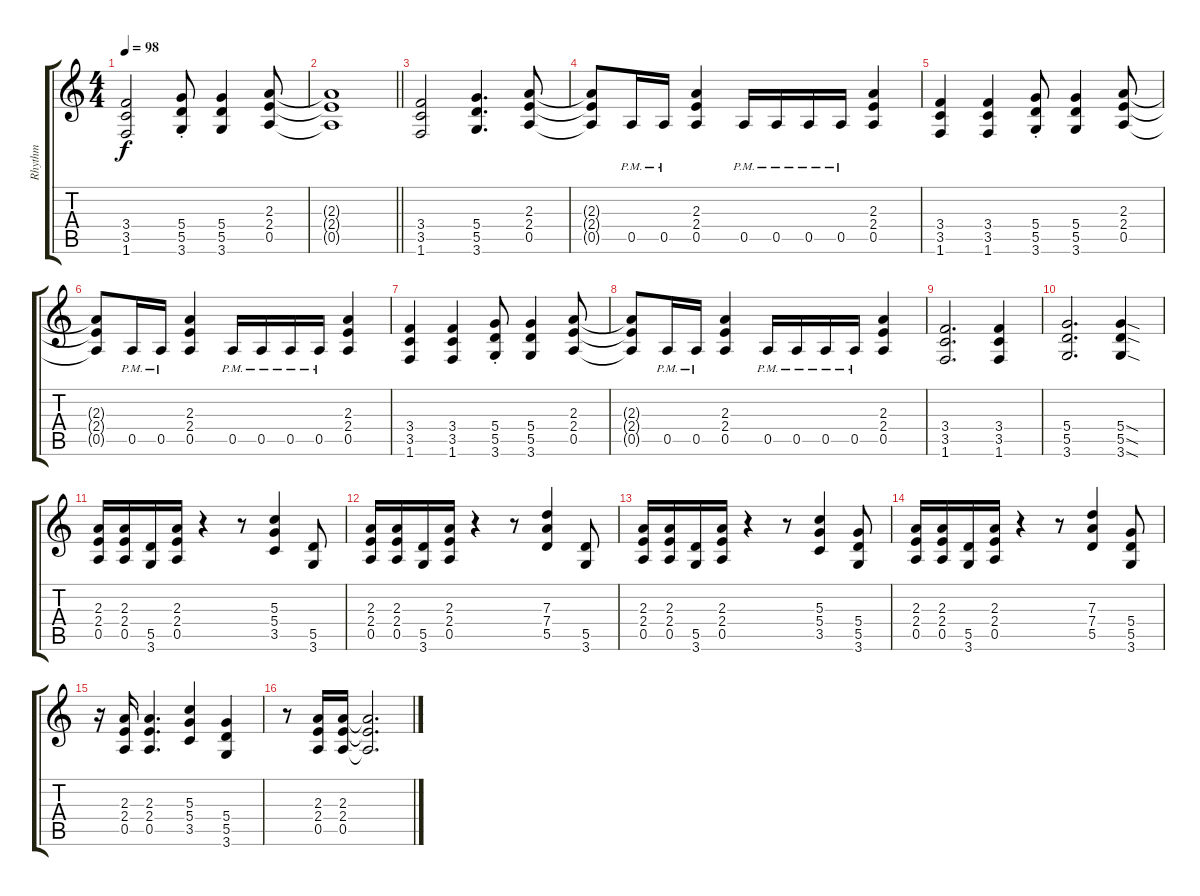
\track ("Rhythm" "Rhythm") {instrument overdrivenguitar}
\staff {score tabs}
\tuning (E4 B3 G3 D3 A2 E2) {hide}
\ts (4 4)
\tempo 98
\clef g2
\ks c
(3.4 3.5 1.6).2{dy f} (5.4{st} 5.5{st} 3.6{st}).8 (5.4 5.5 3.6).4 (2.3 2.4 0.5).8 |
\barLineRight lightlight
(2.3{t} 2.4{t} 0.5{t}).1 |
(3.4 3.5 1.6).2 (5.4 5.5 3.6).4{d} (2.3 2.4 0.5).8 |
(2.3{t} 2.4{t} 0.5{t}).8 0.5{pm}.16 0.5{pm}.16 (2.3 2.4 0.5).4 0.5{pm}.16 0.5{pm}.16 0.5{pm}.16 0.5{pm}.16 (2.3 2.4 0.5).4 |
(3.4 3.5 1.6).4 (3.4 3.5 1.6).4 (5.4{st} 5.5{st} 3.6{st}).8 (5.4 5.5 3.6).4 (2.3 2.4 0.5).8 |
(2.3{t} 2.4{t} 0.5{t}).8 0.5{pm}.16 0.5{pm}.16 (2.3 2.4 0.5).4 0.5{pm}.16 0.5{pm}.16 0.5{pm}.16 0.5{pm}.16 (2.3 2.4 0.5).4 |
(3.4 3.5 1.6).4 (3.4 3.5 1.6).4 (5.4{st} 5.5{st} 3.6{st}).8 (5.4 5.5 3.6).4 (2.3 2.4 0.5).8 |
(2.3{t} 2.4{t} 0.5{t}).8 0.5{pm}.16 0.5{pm}.16 (2.3 2.4 0.5).4 0.5{pm}.16 0.5{pm}.16 0.5{pm}.16 0.5{pm}.16 (2.3 2.4 0.5).4 |
(3.4 3.5 1.6).2{d} (3.4 3.5 1.6).4 |
(5.4 5.5 3.6).2{d} (5.4{sod} 5.5{sod} 3.6{sod}).4 |
(2.3 2.4 0.5).16 (2.3 2.4 0.5).16 (5.5 3.6).16 (2.3 2.4 0.5).16 r.4 r.8 (5.3 5.4 3.5).4 (5.5 3.6).8 |
(2.3 2.4 0.5).16 (2.3 2.4 0.5).16 (5.5 3.6).16 (2.3 2.4 0.5).16 r.4 r.8 (7.3 7.4 5.5).4 (5.5 3.6).8 |
(2.3 2.4 0.5).16 (2.3 2.4 0.5).16 (5.5 3.6).16 (2.3 2.4 0.5).16 r.4 r.8 (5.3 5.4 3.5).4 (5.4 5.5 3.6).8 |
(2.3 2.4 0.5).16 (2.3 2.4 0.5).16 (5.5 3.6).16 (2.3 2.4 0.5).16 r.4 r.8 (7.3 7.4 5.5).4 (5.4 5.5 3.6).8 |
r.16 (2.3 2.4 0.5).16 (2.3 2.4 0.5).4{d} (5.3 5.4 3.5).4 (5.4 5.5 3.6).4 |
r.8 (2.3 2.4 0.5).16 (2.3 2.4 0.5).16 (2.3{t} 2.4{t} 0.5{t}).2{d}
